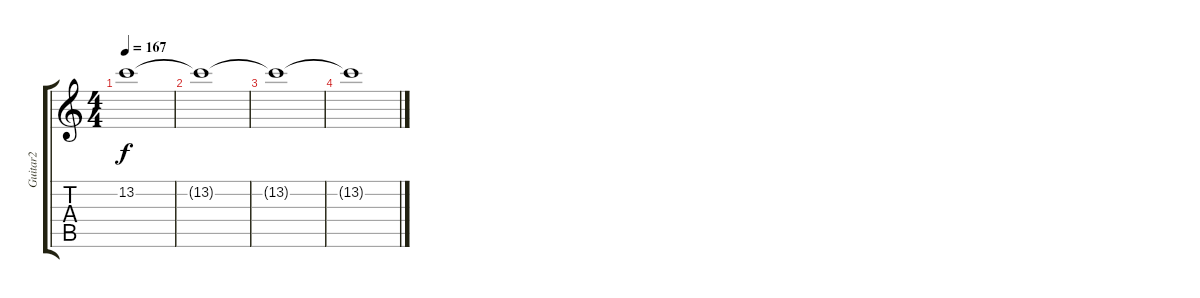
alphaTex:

\track ("Guitar2" "Guitar2") {instrument distortionguitar}
\staff {score tabs}
\tuning (E4 B3 G3 D3 A2 E2) {hide}
\ts (4 4)
\tempo 167
\clef g2
\ks c
13.2.1{dy f} |
13.2{t}.1 |
13.2{t}.1 |
13.2{t}.1
